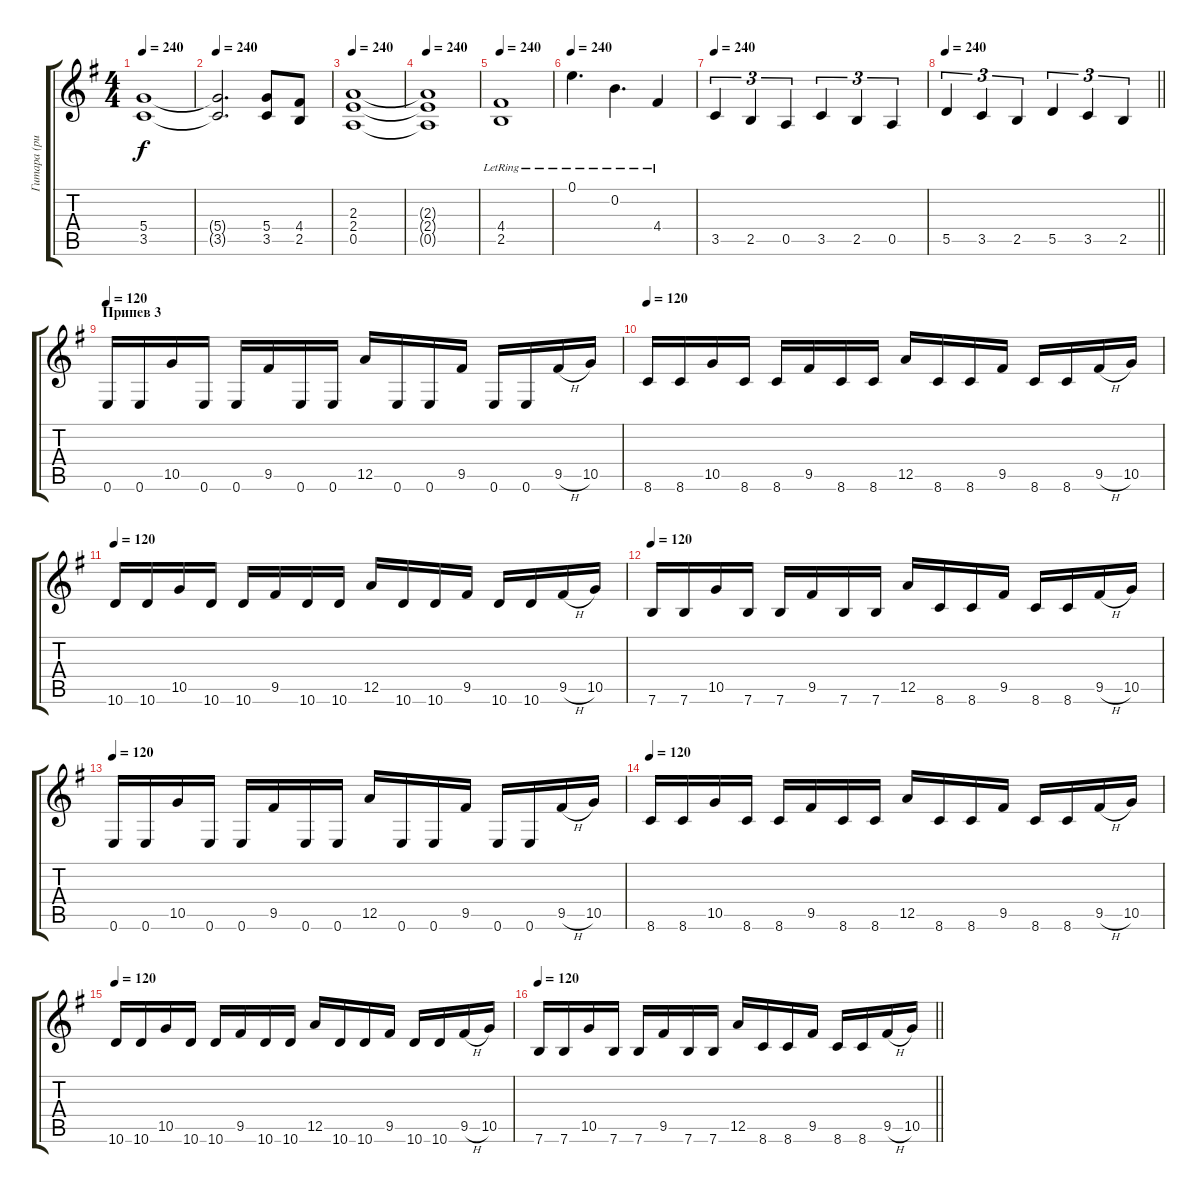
\track ("Гитара (ритм)" "Гитара (ри") {instrument distortionguitar}
\staff {score tabs}
\tuning (E4 B3 G3 D3 A2 E2) {hide}
\ts (4 4)
\tempo 240
\clef g2
\ks g
(5.4 3.5).1{dy f} |
\tempo 240
(5.4{t} 3.5{t}).2{d} (5.4 3.5).8 (4.4 2.5).8 |
\tempo 240
(2.3 2.4 0.5).1 |
\tempo 240
(2.3{t} 2.4{t} 0.5{t}).1 |
\tempo 240
(4.4{lr} 2.5{lr}).1 |
\tempo 240
0.1{lr}.4{d} 0.2{lr}.4{d} 4.4{lr}.4 |
\tempo 240
3.5.4{tu (3 2)} 2.5.4{tu (3 2)} 0.5.4{tu (3 2)} 3.5.4{tu (3 2)} 2.5.4{tu (3 2)} 0.5.4{tu (3 2)} |
\tempo 240
\barLineRight lightlight
5.5.4{tu (3 2)} 3.5.4{tu (3 2)} 2.5.4{tu (3 2)} 5.5.4{tu (3 2)} 3.5.4{tu (3 2)} 2.5.4{tu (3 2)} |
\section ("" "Припев 3")
\tempo 120
0.6.16 0.6.16 10.5.16 0.6.16 0.6.16 9.5.16 0.6.16 0.6.16 12.5.16 0.6.16 0.6.16 9.5.16 0.6.16 0.6.16 9.5{h}.16 10.5.16 |
\tempo 120
8.6.16 8.6.16 10.5.16 8.6.16 8.6.16 9.5.16 8.6.16 8.6.16 12.5.16 8.6.16 8.6.16 9.5.16 8.6.16 8.6.16 9.5{h}.16 10.5.16 |
\tempo 120
10.6.16 10.6.16 10.5.16 10.6.16 10.6.16 9.5.16 10.6.16 10.6.16 12.5.16 10.6.16 10.6.16 9.5.16 10.6.16 10.6.16 9.5{h}.16 10.5.16 |
\tempo 120
7.6.16 7.6.16 10.5.16 7.6.16 7.6.16 9.5.16 7.6.16 7.6.16 12.5.16 8.6.16 8.6.16 9.5.16 8.6.16 8.6.16 9.5{h}.16 10.5.16 |
\tempo 120
0.6.16 0.6.16 10.5.16 0.6.16 0.6.16 9.5.16 0.6.16 0.6.16 12.5.16 0.6.16 0.6.16 9.5.16 0.6.16 0.6.16 9.5{h}.16 10.5.16 |
\tempo 120
8.6.16 8.6.16 10.5.16 8.6.16 8.6.16 9.5.16 8.6.16 8.6.16 12.5.16 8.6.16 8.6.16 9.5.16 8.6.16 8.6.16 9.5{h}.16 10.5.16 |
\tempo 120
10.6.16 10.6.16 10.5.16 10.6.16 10.6.16 9.5.16 10.6.16 10.6.16 12.5.16 10.6.16 10.6.16 9.5.16 10.6.16 10.6.16 9.5{h}.16 10.5.16 |
\tempo 120
\barLineRight lightlight
7.6.16 7.6.16 10.5.16 7.6.16 7.6.16 9.5.16 7.6.16 7.6.16 12.5.16 8.6.16 8.6.16 9.5.16 8.6.16 8.6.16 9.5{h}.16 10.5.16
